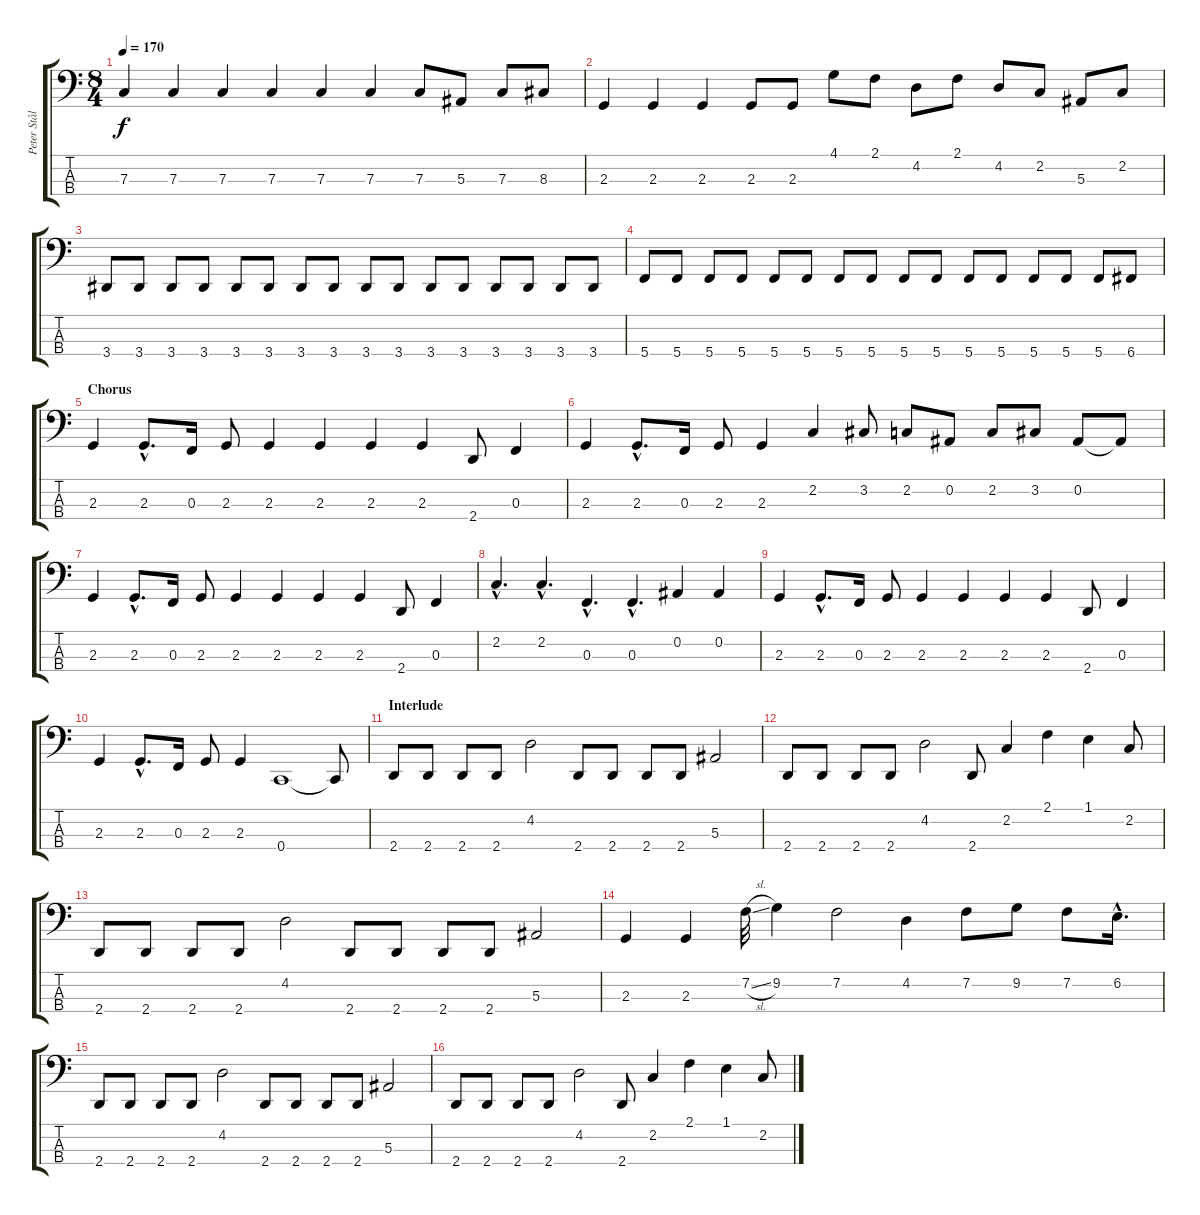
\track ("Peter Stålfors - Bass" "Peter Stål") {instrument electricbasspick}
\staff {score tabs}
\tuning (Eb2 Bb1 F1 C1) {hide}
\ts (8 4)
\tempo 170
\clef f4
\ks c
7.3.4{dy f} 7.3.4 7.3.4 7.3.4 7.3.4 7.3.4 7.3.8 5.3.8 7.3.8 8.3.8 |
2.3.4 2.3.4 2.3.4 2.3.8 2.3.8 4.1.8 2.1.8 4.2.8 2.1.8 4.2.8 2.2.8 5.3.8 2.2.8 |
3.4.8 3.4.8 3.4.8 3.4.8 3.4.8 3.4.8 3.4.8 3.4.8 3.4.8 3.4.8 3.4.8 3.4.8 3.4.8 3.4.8 3.4.8 3.4.8 |
5.4.8 5.4.8 5.4.8 5.4.8 5.4.8 5.4.8 5.4.8 5.4.8 5.4.8 5.4.8 5.4.8 5.4.8 5.4.8 5.4.8 5.4.8 6.4.8 |
\section ("" "Chorus")
2.3.4 2.3{hac}.8{d} 0.3.16 2.3.8 2.3.4 2.3.4 2.3.4 2.3.4 2.4.8 0.3.4 |
2.3.4 2.3{hac}.8{d} 0.3.16 2.3.8 2.3.4 2.2.4 3.2.8 2.2.8 0.2.8 2.2.8 3.2.8 0.2.8 0.2{t}.8 |
2.3.4 2.3{hac}.8{d} 0.3.16 2.3.8 2.3.4 2.3.4 2.3.4 2.3.4 2.4.8 0.3.4 |
2.2{hac}.4{d} 2.2{hac}.4{d} 0.3{hac}.4{d} 0.3{hac}.4{d} 0.2.4 0.2.4 |
2.3.4 2.3{hac}.8{d} 0.3.16 2.3.8 2.3.4 2.3.4 2.3.4 2.3.4 2.4.8 0.3.4 |
2.3.4 2.3{hac}.8{d} 0.3.16 2.3.8 2.3.4 0.4.1 0.4{t}.8 |
\section ("" "Interlude")
2.4.8 2.4.8 2.4.8 2.4.8 4.2.2 2.4.8 2.4.8 2.4.8 2.4.8 5.3.2 |
2.4.8 2.4.8 2.4.8 2.4.8 4.2.2 2.4.8 2.2.4 2.1.4 1.1.4 2.2.8 |
2.4.8 2.4.8 2.4.8 2.4.8 4.2.2 2.4.8 2.4.8 2.4.8 2.4.8 5.3.2 |
2.3.4 2.3.4 7.2{sl}.32 9.2.4 7.2.2 4.2.4 7.2.8 9.2.8 7.2.8 6.2{hac}.16{d} |
2.4.8 2.4.8 2.4.8 2.4.8 4.2.2 2.4.8 2.4.8 2.4.8 2.4.8 5.3.2 |
2.4.8 2.4.8 2.4.8 2.4.8 4.2.2 2.4.8 2.2.4 2.1.4 1.1.4 2.2.8
